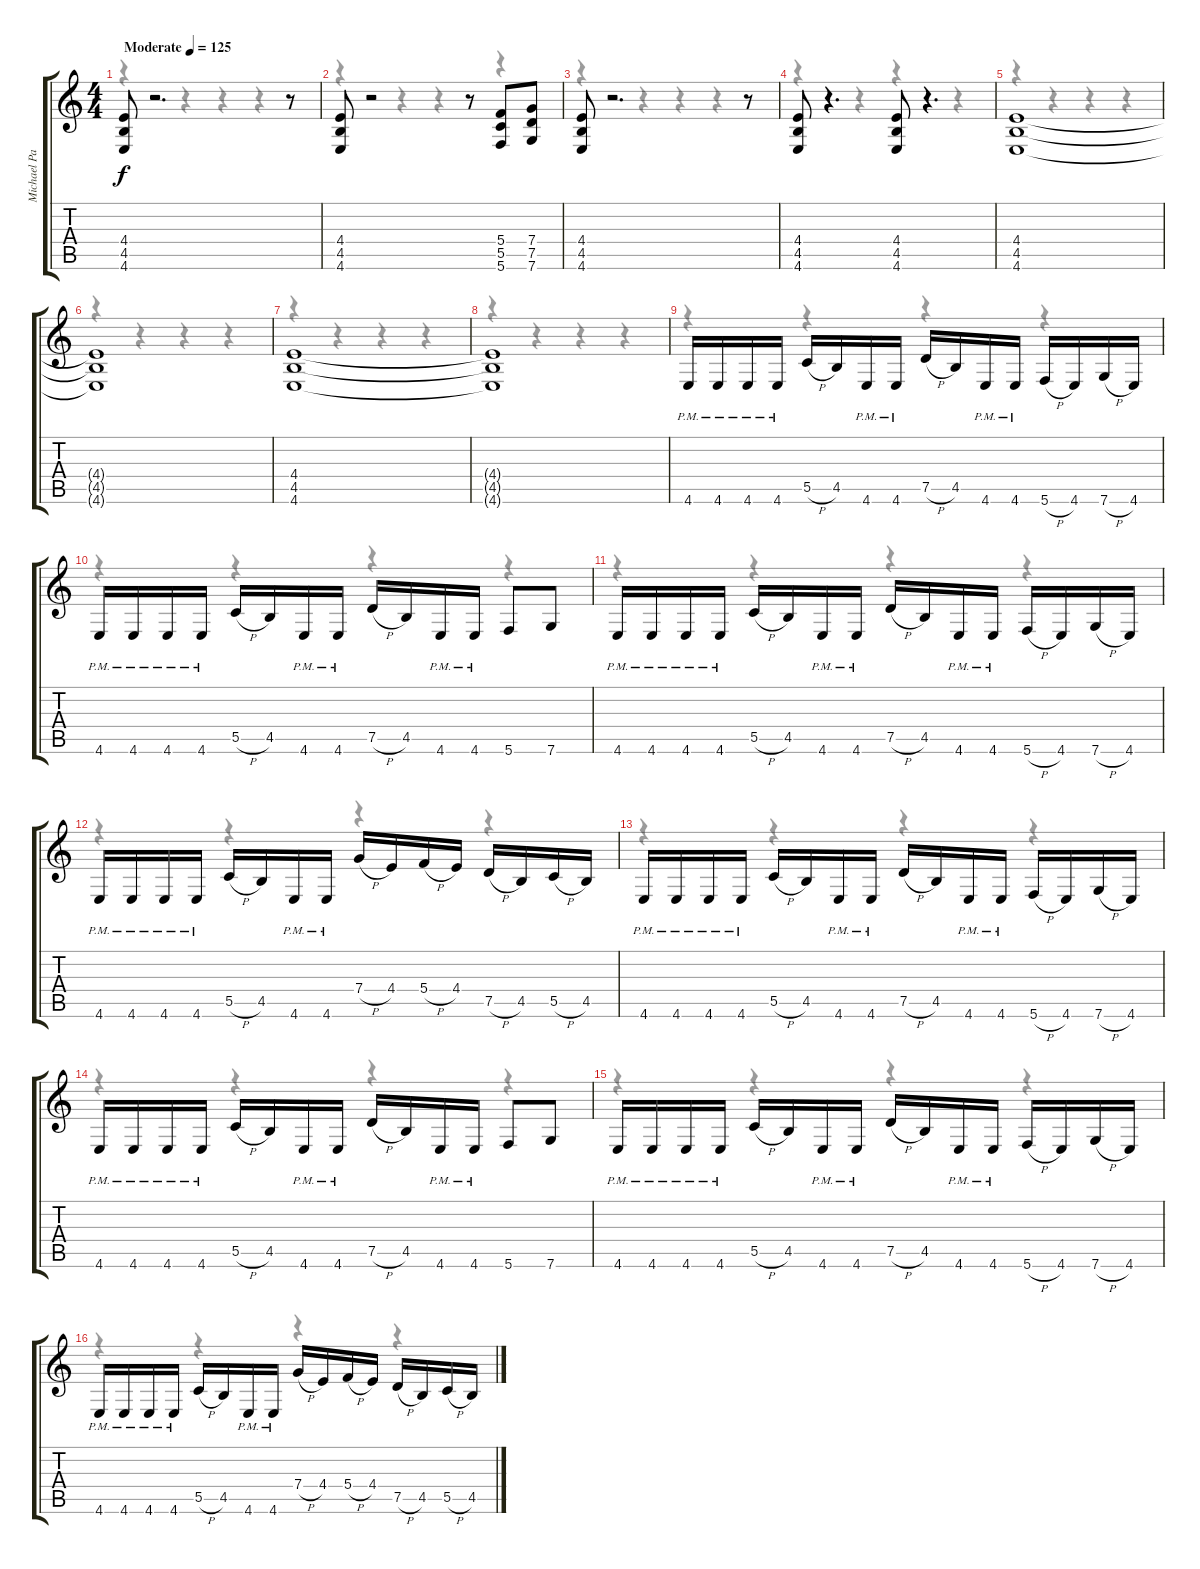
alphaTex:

\track ("Michael Padge" "Michael Pa") {instrument distortionguitar}
\staff {score tabs}
\tuning (D4 A3 F3 C3 G2 C2) {hide}
\voice
\ts (4 4)
\tempo (125 "Moderate")
\clef g2
\ks c
(4.4 4.5 4.6).8{dy f instrument distortionguitar} r.2{d} r.8 |
(4.4 4.5 4.6).8 r.2 r.8 (5.4 5.5 5.6).8 (7.4 7.5 7.6).8 |
(4.4 4.5 4.6).8 r.2{d} r.8 |
(4.4 4.5 4.6).8 r.4{d} (4.4 4.5 4.6).8 r.4{d} |
(4.4 4.5 4.6).1 |
(4.4{t} 4.5{t} 4.6{t}).1 |
(4.4 4.5 4.6).1 |
(4.4{t} 4.5{t} 4.6{t}).1 |
4.6{pm}.16 4.6{pm}.16 4.6{pm}.16 4.6{pm}.16 5.5{h}.16 4.5.16 4.6{pm}.16 4.6{pm}.16 7.5{h}.16 4.5.16 4.6{pm}.16 4.6{pm}.16 5.6{h}.16 4.6.16 7.6{h}.16 4.6.16 |
4.6{pm}.16 4.6{pm}.16 4.6{pm}.16 4.6{pm}.16 5.5{h}.16 4.5.16 4.6{pm}.16 4.6{pm}.16 7.5{h}.16 4.5.16 4.6{pm}.16 4.6{pm}.16 5.6.8 7.6.8 |
4.6{pm}.16 4.6{pm}.16 4.6{pm}.16 4.6{pm}.16 5.5{h}.16 4.5.16 4.6{pm}.16 4.6{pm}.16 7.5{h}.16 4.5.16 4.6{pm}.16 4.6{pm}.16 5.6{h}.16 4.6.16 7.6{h}.16 4.6.16 |
4.6{pm}.16 4.6{pm}.16 4.6{pm}.16 4.6{pm}.16 5.5{h}.16 4.5.16 4.6{pm}.16 4.6{pm}.16 7.4{h}.16 4.4.16 5.4{h}.16 4.4.16 7.5{h}.16 4.5.16 5.5{h}.16 4.5.16 |
4.6{pm}.16 4.6{pm}.16 4.6{pm}.16 4.6{pm}.16 5.5{h}.16 4.5.16 4.6{pm}.16 4.6{pm}.16 7.5{h}.16 4.5.16 4.6{pm}.16 4.6{pm}.16 5.6{h}.16 4.6.16 7.6{h}.16 4.6.16 |
4.6{pm}.16 4.6{pm}.16 4.6{pm}.16 4.6{pm}.16 5.5{h}.16 4.5.16 4.6{pm}.16 4.6{pm}.16 7.5{h}.16 4.5.16 4.6{pm}.16 4.6{pm}.16 5.6.8 7.6.8 |
4.6{pm}.16 4.6{pm}.16 4.6{pm}.16 4.6{pm}.16 5.5{h}.16 4.5.16 4.6{pm}.16 4.6{pm}.16 7.5{h}.16 4.5.16 4.6{pm}.16 4.6{pm}.16 5.6{h}.16 4.6.16 7.6{h}.16 4.6.16 |
4.6{pm}.16 4.6{pm}.16 4.6{pm}.16 4.6{pm}.16 5.5{h}.16 4.5.16 4.6{pm}.16 4.6{pm}.16 7.4{h}.16 4.4.16 5.4{h}.16 4.4.16 7.5{h}.16 4.5.16 5.5{h}.16 4.5.16
\voice
\clef g2
\ottava regular
\simile none
\ks c
r.4{dy f} r.4 r.4 r.4 |
r.4 r.4 r.4 r.4 |
r.4 r.4 r.4 r.4 |
r.4 r.4 r.4 r.4 |
r.4 r.4 r.4 r.4 |
r.4 r.4 r.4 r.4 |
r.4 r.4 r.4 r.4 |
r.4 r.4 r.4 r.4 |
r.4 r.4 r.4 r.4 |
r.4 r.4 r.4 r.4 |
r.4 r.4 r.4 r.4 |
r.4 r.4 r.4 r.4 |
r.4 r.4 r.4 r.4 |
r.4 r.4 r.4 r.4 |
r.4 r.4 r.4 r.4 |
r.4 r.4 r.4 r.4
